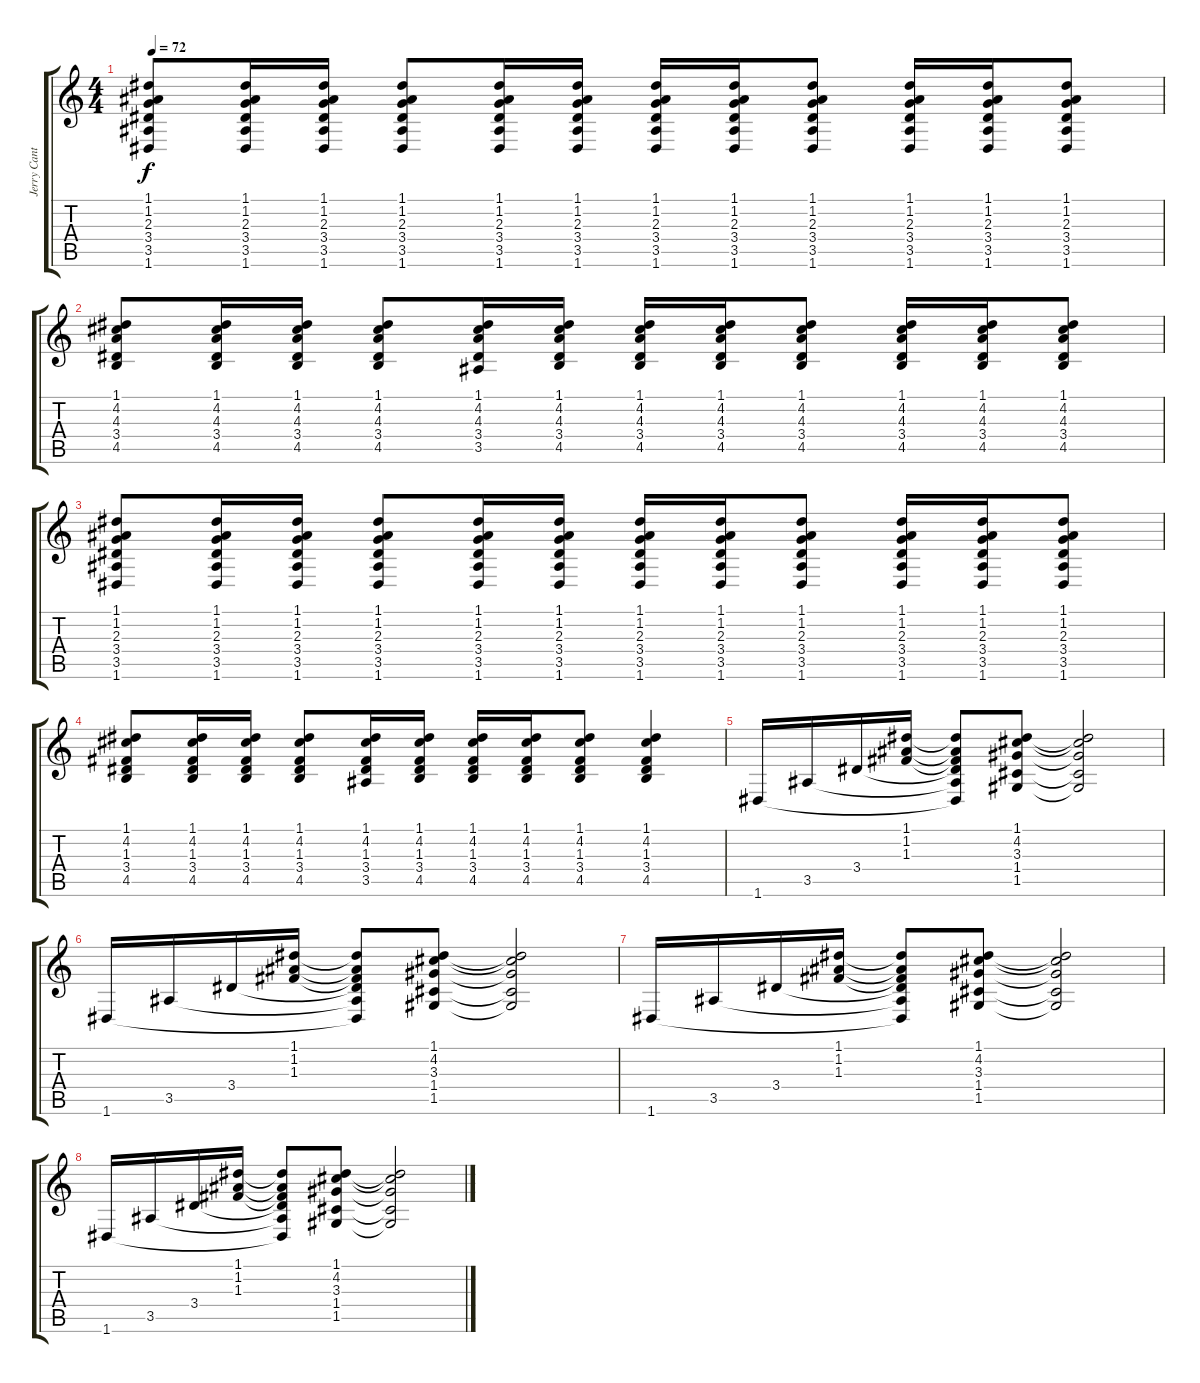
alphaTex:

\track ("Jerry Cantrell - Guitar 3 - Acoustic" "Jerry Cant") {instrument acousticguitarnylon}
\staff {score tabs}
\tuning (D4 A3 F3 C3 G2 D2) {hide}
\ts (4 4)
\tempo 72
\clef g2
\ks c
(1.1 1.2 2.3 3.4 3.5 1.6).8{dy f} (1.1 1.2 2.3 3.4 3.5 1.6).16 (1.1 1.2 2.3 3.4 3.5 1.6).16 (1.1 1.2 2.3 3.4 3.5 1.6).8 (1.1 1.2 2.3 3.4 3.5 1.6).16 (1.1 1.2 2.3 3.4 3.5 1.6).16 (1.1 1.2 2.3 3.4 3.5 1.6).16 (1.1 1.2 2.3 3.4 3.5 1.6).16 (1.1 1.2 2.3 3.4 3.5 1.6).8 (1.1 1.2 2.3 3.4 3.5 1.6).16 (1.1 1.2 2.3 3.4 3.5 1.6).16 (1.1 1.2 2.3 3.4 3.5 1.6).8 |
(1.1 4.2 4.3 3.4 4.5).8 (1.1 4.2 4.3 3.4 4.5).16 (1.1 4.2 4.3 3.4 4.5).16 (1.1 4.2 4.3 3.4 4.5).8 (1.1 4.2 4.3 3.4 3.5).16 (1.1 4.2 4.3 3.4 4.5).16 (1.1 4.2 4.3 3.4 4.5).16 (1.1 4.2 4.3 3.4 4.5).16 (1.1 4.2 4.3 3.4 4.5).8 (1.1 4.2 4.3 3.4 4.5).16 (1.1 4.2 4.3 3.4 4.5).16 (1.1 4.2 4.3 3.4 4.5).8 |
(1.1 1.2 2.3 3.4 3.5 1.6).8 (1.1 1.2 2.3 3.4 3.5 1.6).16 (1.1 1.2 2.3 3.4 3.5 1.6).16 (1.1 1.2 2.3 3.4 3.5 1.6).8 (1.1 1.2 2.3 3.4 3.5 1.6).16 (1.1 1.2 2.3 3.4 3.5 1.6).16 (1.1 1.2 2.3 3.4 3.5 1.6).16 (1.1 1.2 2.3 3.4 3.5 1.6).16 (1.1 1.2 2.3 3.4 3.5 1.6).8 (1.1 1.2 2.3 3.4 3.5 1.6).16 (1.1 1.2 2.3 3.4 3.5 1.6).16 (1.1 1.2 2.3 3.4 3.5 1.6).8 |
(1.1 4.2 1.3 3.4 4.5).8 (1.1 4.2 1.3 3.4 4.5).16 (1.1 4.2 1.3 3.4 4.5).16 (1.1 4.2 1.3 3.4 4.5).8 (1.1 4.2 1.3 3.4 3.5).16 (1.1 4.2 1.3 3.4 4.5).16 (1.1 4.2 1.3 3.4 4.5).16 (1.1 4.2 1.3 3.4 4.5).16 (1.1 4.2 1.3 3.4 4.5).8 (1.1 4.2 1.3 3.4 4.5).4 |
1.6.16 3.5.16 3.4.16 (1.1 1.2 1.3).16 (1.1{t} 1.2{t} 1.3{t} 3.4{t} 3.5{t} 1.6{t}).8 (1.1 4.2 3.3 1.4 1.5).8 (1.1{t} 4.2{t} 3.3{t} 1.4{t} 1.5{t}).2 |
1.6.16 3.5.16 3.4.16 (1.1 1.2 1.3).16 (1.1{t} 1.2{t} 1.3{t} 3.4{t} 3.5{t} 1.6{t}).8 (1.1 4.2 3.3 1.4 1.5).8 (1.1{t} 4.2{t} 3.3{t} 1.4{t} 1.5{t}).2 |
1.6.16 3.5.16 3.4.16 (1.1 1.2 1.3).16 (1.1{t} 1.2{t} 1.3{t} 3.4{t} 3.5{t} 1.6{t}).8 (1.1 4.2 3.3 1.4 1.5).8 (1.1{t} 4.2{t} 3.3{t} 1.4{t} 1.5{t}).2 |
1.6.16 3.5.16 3.4.16 (1.1 1.2 1.3).16 (1.1{t} 1.2{t} 1.3{t} 3.4{t} 3.5{t} 1.6{t}).8 (1.1 4.2 3.3 1.4 1.5).8 (1.1{t} 4.2{t} 3.3{t} 1.4{t} 1.5{t}).2
